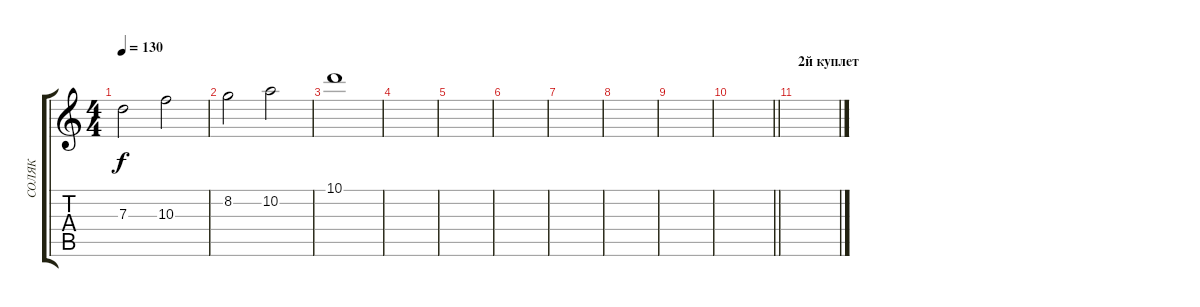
\track ("СОЛЯК" "СОЛЯК") {instrument overdrivenguitar}
\staff {score tabs}
\tuning (E4 B3 G3 D3 A2 E2) {hide}
\ts (4 4)
\tempo 130
\clef g2
\ks c
7.3.2{dy f} 10.3.2 |
8.2.2 10.2.2 |
10.1.1 |
|
|
|
|
|
|
\barLineRight lightlight
|
\section ("" "2й куплет")
